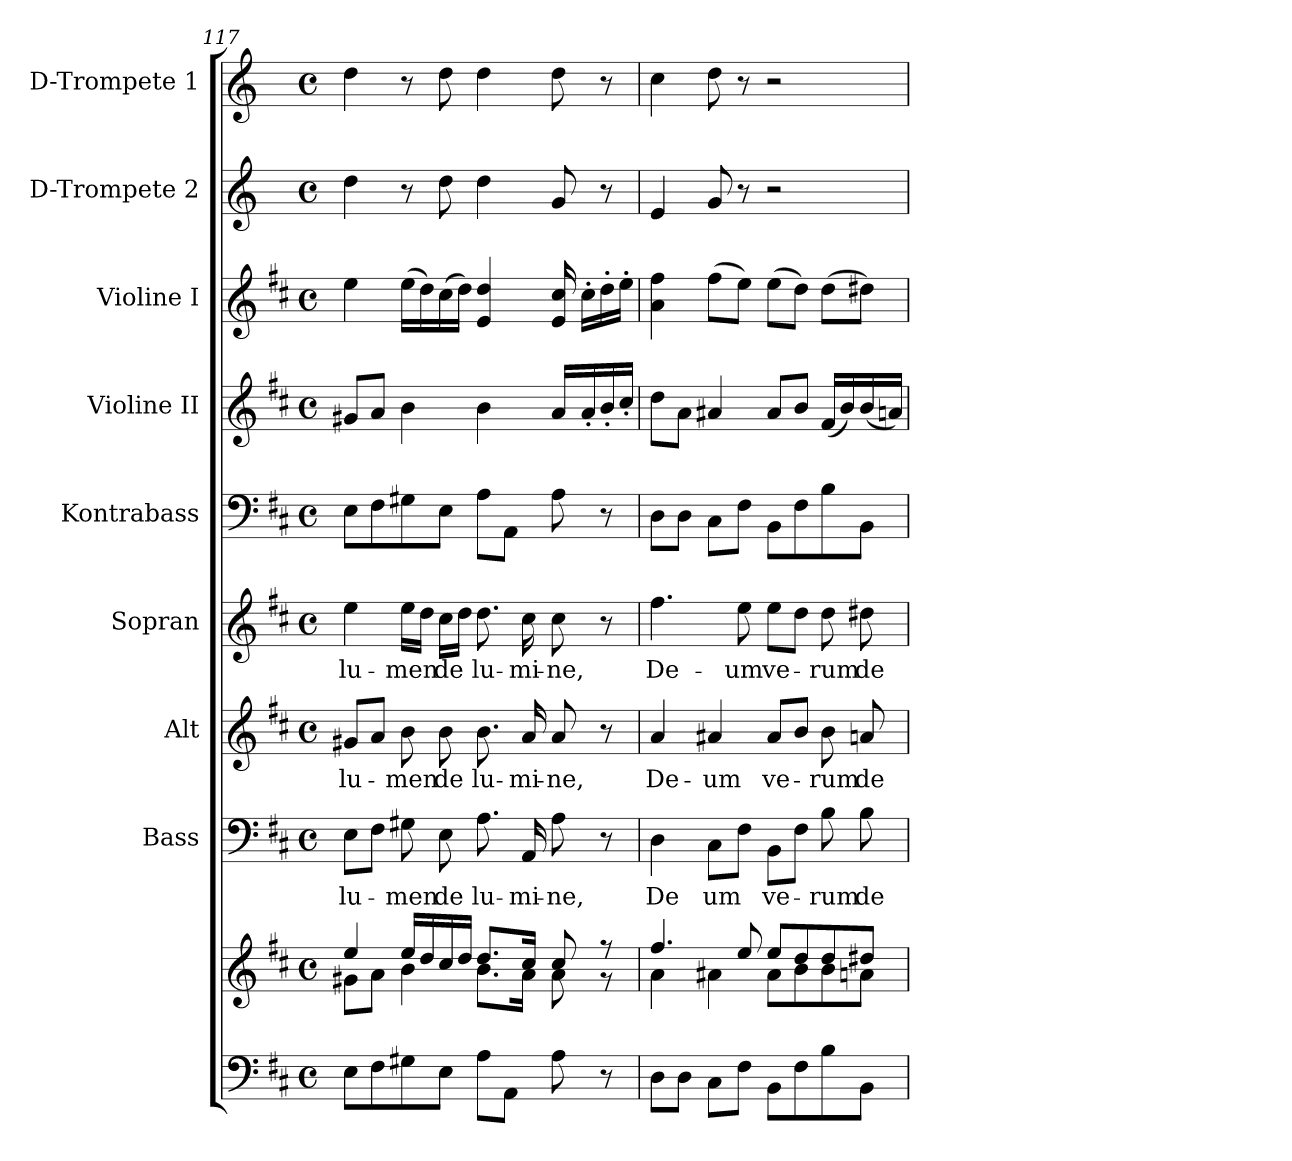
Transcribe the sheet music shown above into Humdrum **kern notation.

**kern	**kern	**kern	**text	**kern	**text	**kern	**text	**kern	**kern	**kern	**kern	**kern
*part9	*part9	*part8	*part8	*part7	*part7	*part6	*part6	*part5	*part4	*part3	*part2	*part1
*staff10	*staff9	*staff8	*staff8	*staff7	*staff7	*staff6	*staff6	*staff5	*staff4	*staff3	*staff2	*staff1
*	*	*I"Bass	*	*I"Alt	*	*I"Sopran	*	*I"Kontrabass	*I"Violine II	*I"Violine I	*I"D-Trompete 2	*I"D-Trompete 1
*	*	*I'B.	*	*I'A.	*	*I'S.	*	*I'Kb.	*I'Vl. II	*I'Vl. I	*I'D Trp. 2	*I'D Trp. 1
!!LO:PB:g=z
*clefF4	*clefG2	*clefF4	*	*clefG2	*	*clefG2	*	*clefF4	*clefG2	*clefG2	*clefG2	*clefG2
*	*	*	*	*	*	*	*	*ITrd7c12	*	*	*ITrd-1c-2	*ITrd-1c-2
*k[f#c#]	*k[f#c#]	*k[f#c#]	*	*k[f#c#]	*	*k[f#c#]	*	*k[f#c#]	*k[f#c#]	*k[f#c#]	*k[f#c#]	*k[f#c#]
*D:	*D:	*D:	*	*D:	*	*D:	*	*D:	*D:	*D:	*D:	*D:
*M4/4	*M4/4	*M4/4	*	*M4/4	*	*M4/4	*	*M4/4	*M4/4	*M4/4	*M4/4	*M4/4
*met(c)	*met(c)	*met(c)	*	*met(c)	*	*met(c)	*	*met(c)	*met(c)	*met(c)	*met(c)	*met(c)
=117	=117	=117	=117	=117	=117	=117	=117	=117	=117	=117	=117	=117
*	*^	*	*	*	*	*	*	*	*	*	*	*
!	!	!	!	!LO:LY:b	!	!LO:LY:b	!	!LO:LY:b	!	!	!	!	!
8E\L	4ee/	8g#X\L	8E\L	lu-	8g#X/L	lu-	4ee\	lu-	8EE\L	8g#X/L	4ee\	4ee\	4ee\
8F#\	.	8a\J	8F#\J	.	8a/J	.	.	.	8FF#\	8a/J	.	.	.
!	!	!	!	!LO:LY:b	!	!LO:LY:b	!	!LO:LY:b	!	!	!	!	!
8G#X\	16ee/LL	4b\	8G#X\	-men	8b\	-men	16ee\LL	-men	8GG#X\	4b\	(>16ee\LL	8r	8r
.	16dd/	.	.	.	.	.	16dd\JJ	.	.	.	16dd\)	.	.
!	!	!	!	!LO:LY:b	!	!LO:LY:b	!	!LO:LY:b	!	!	!	!	!
8E\J	16cc#/	.	8E\	de	8b\	de	16cc#\LL	de	8EE\J	.	(>16cc#\	8ee\	8ee\
.	16dd/JJ	.	.	.	.	.	16dd\JJ	.	.	.	16dd\JJ)	.	.
!	!	!	!	!LO:LY:b	!	!LO:LY:b	!	!LO:LY:b	!	!	!	!	!
8A\L	8.dd/L	8.b\L	8.A\	lu-	8.b\	lu-	8.dd\	lu-	8AA\L	4b\	4e/ 4dd/	4ee\	4ee\
8AA\J	.	.	.	.	.	.	.	.	8AAA\J	.	.	.	.
!	!	!	!	!LO:LY:b	!	!LO:LY:b	!	!LO:LY:b	!	!	!	!	!
.	16cc#/Jk	16a\Jk	16AA/	-mi-	16a/	-mi-	16cc#\	-mi-	.	.	.	.	.
!	!	!	!	!LO:LY:b	!	!LO:LY:b	!	!LO:LY:b	!	!	!	!	!
8A\	8cc#/	8a\	8A\	-ne,	8a/	-ne,	8cc#\	-ne,	8AA\	16a/LL	16e/ 16cc#/	8a/	8ee\
.	.	.	.	.	.	.	.	.	.	16a'</	16cc#'>\LL	.	.
8r	8r	8r	8r	.	8r	.	8r	.	8r	16b'</	16dd'>\	8r	8r
.	.	.	.	.	.	.	.	.	.	16cc#'</JJ	16ee'>\JJ	.	.
=118	=118	=118	=118	=118	=118	=118	=118	=118	=118	=118	=118	=118	=118
!	!	!	!	!LO:LY:b	!	!LO:LY:b	!	!LO:LY:b	!	!	!	!	!
8D\L	4.ff#/	4a\	4D\	De	4a/	De-	4.ff#\	De-	8DD\L	8dd\L	4a\ 4ff#\	4f#/	4dd\
8D\J	.	.	.	.	.	.	.	.	8DD\J	8a\J	.	.	.
!	!	!	!	!LO:LY:b	!	!LO:LY:b	!	!	!	!	!	!	!
8C#\L	.	4a#X\	8C#\L	um	4a#X/	-um	.	.	8CC#\L	4a#X/	(>8ff#\L	8a/	8ee\
!	!	!	!	!	!	!	!	!LO:LY:b	!	!	!	!	!
8F#\J	8ee/	.	8F#\J	.	.	.	8ee\	-um	8FF#\J	.	8ee\J)	8r	8r
!	!	!	!	!LO:LY:b	!	!LO:LY:b	!	!LO:LY:b	!	!	!	!	!
8BB\L	8ee/L	8a#\L	8BB\L	ve-	8a#/L	ve-	8ee\L	ve-	8BBB\L	8a#/L	(>8ee\L	2r	2r
8F#\	8dd/	8b\	8F#\J	.	8b/J	.	8dd\J	.	8FF#\	8b/J	8dd\J)	.	.
!	!	!	!	!LO:LY:b	!	!LO:LY:b	!	!LO:LY:b	!	!	!	!	!
8B\	8dd/	8b\	8B\	-rum	8b\	-rum	8dd\	-rum	8BB\	(<16f#/LL	(>8dd\L	.	.
.	.	.	.	.	.	.	.	.	.	16b/)	.	.	.
!	!	!	!	!LO:LY:b	!	!LO:LY:b	!	!LO:LY:b	!	!	!	!	!
8BB\J	8dd#X/J	8an\J	8B\	de	8an/	de	8dd#X\	de	8BBB\J	(<16b/	8dd#X\J)	.	.
.	.	.	.	.	.	.	.	.	.	16an/JJ)	.	.	.
*	*v	*v	*	*	*	*	*	*	*	*	*	*	*
=	=	=	=	=	=	=	=	=	=	=	=	=
*-	*-	*-	*-	*-	*-	*-	*-	*-	*-	*-	*-	*-
